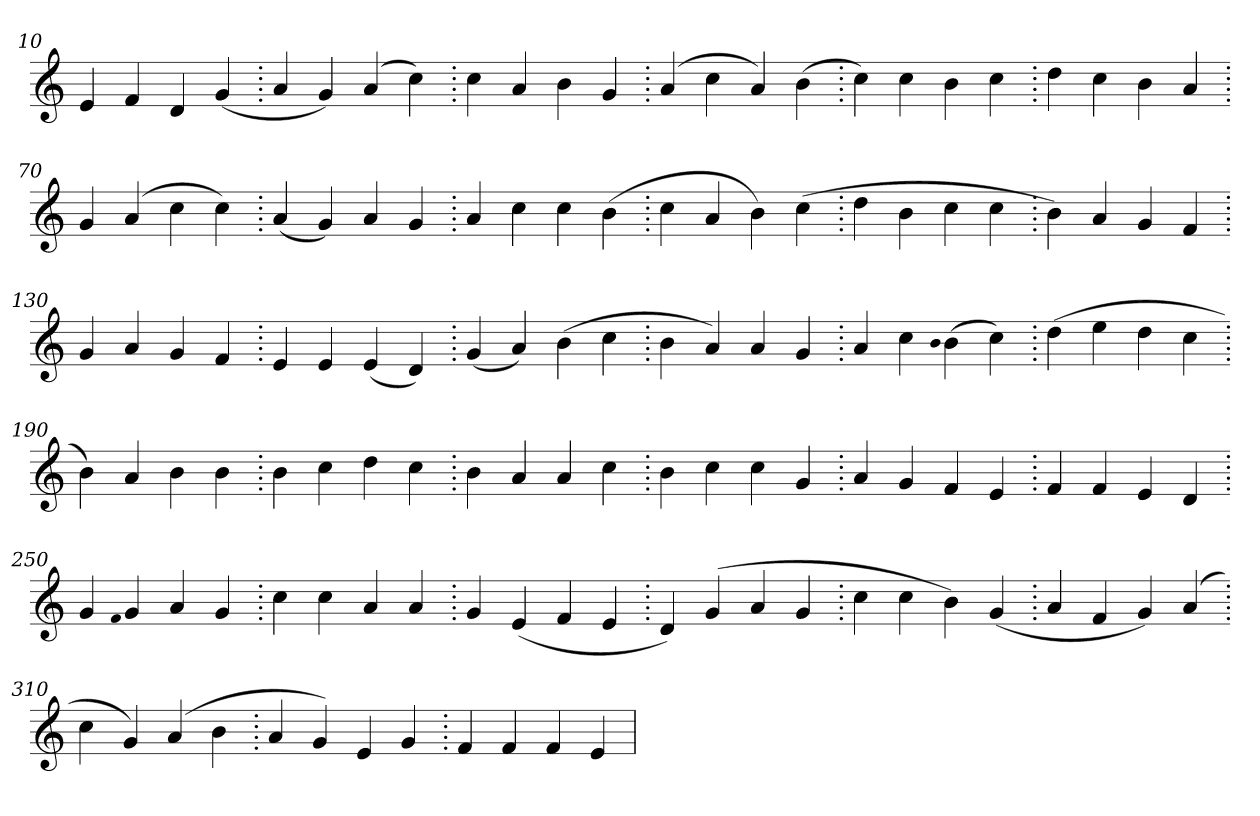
**kern
*part1
*staff1
*clefG2
=10.
4e
4f
4d
(>4g
=20.
4a
4g)
(>4a
4cc)
=30.
4cc
4a
4b
4g
=40.
(>4a
4cc
4a)
(>4b
=50.
4cc)
4cc
4b
4cc
=60.
4dd
4cc
4b
4a
=70.
4g
(>4a
4cc
4cc)
=80.
(>4a
4g)
4a
4g
=90.
4a
4cc
4cc
(>4b
=100.
4cc
4a
4b)
(>4cc
=110.
4dd
4b
4cc
4cc
=120.
4b)
4a
4g
4f
=130.
4g
4a
4g
4f
=140.
4e
4e
(>4e
4d)
=150.
(>4g
4a)
(>4b
4cc
=160.
4b
4a)
4a
4g
=170.
4a
4cc
qqb
(>4b
4cc)
=180.
(>4dd
4ee
4dd
4cc
=190.
4b)
4a
4b
4b
=200.
4b
4cc
4dd
4cc
=210.
4b
4a
4a
4cc
=220.
4b
4cc
4cc
4g
=230.
4a
4g
4f
4e
=240.
4f
4f
4e
4d
=250.
4g
qqf
4g
4a
4g
=260.
4cc
4cc
4a
4a
=270.
4g
(>4e
4f
4e
=280.
4d)
(>4g
4a
4g
=290.
4cc
4cc
4b)
(>4g
=300.
4a
4f
4g)
(>4a
=310.
4cc
4g)
(>4a
4b
=320.
4a
4g)
4e
4g
=330.
4f
4f
4f
4e
=
*-
